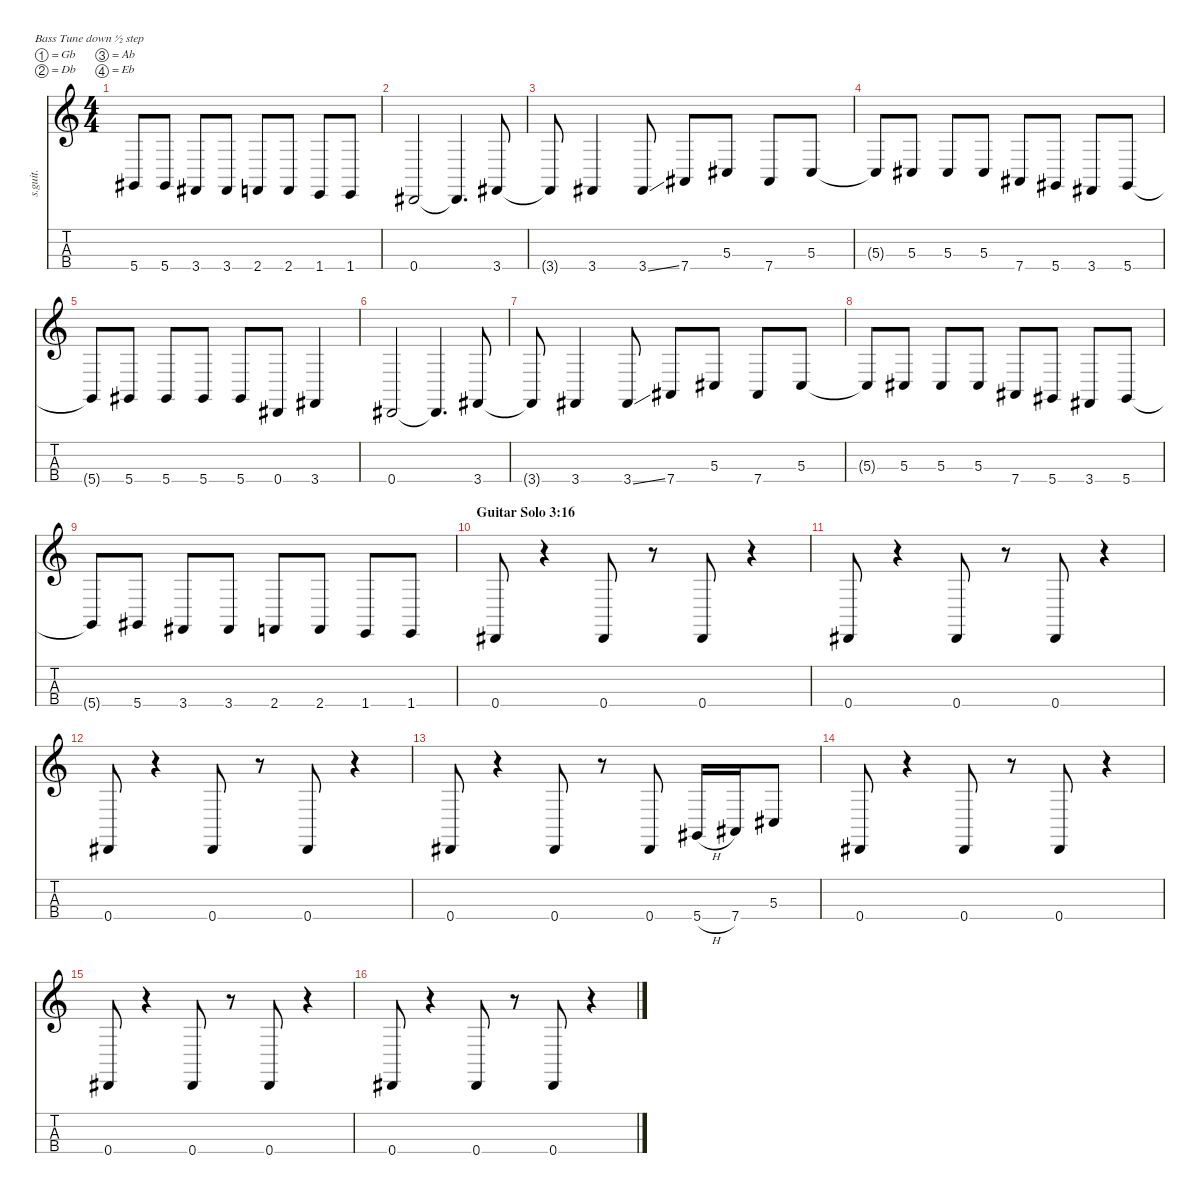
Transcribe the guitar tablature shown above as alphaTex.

\defaultSystemsLayout 4
\hideDynamics
\bracketExtendMode nobrackets
\track ("Mike Starr - Bass" "s.guit.") {instrument electricbassfinger}
\staff {score tabs}
\tuning (Gb2 Db2 Ab1 Eb1)
\ts (4 4)
\tempo (111 hide)
\clef g2
\ks c
5.4{t acc #}.8{dy ff} 5.4{acc #}.8 3.4{acc #}.8 3.4{acc #}.8 2.4.8 2.4.8 1.4.8 1.4.8 |
0.4{acc #}.2 0.4{t acc #}.4{d} 3.4{acc #}.8 |
3.4{t acc #}.8 3.4{acc #}.4 3.4{ss acc #}.8 7.4{acc #}.8 5.3{acc #}.8 7.4{acc #}.8 5.3{acc #}.8 |
5.3{t acc #}.8 5.3{acc #}.8 5.3{acc #}.8 5.3{acc #}.8 7.4{acc #}.8 5.4{acc #}.8 3.4{acc #}.8 5.4{acc #}.8 |
5.4{t acc #}.8 5.4{acc #}.8 5.4{acc #}.8 5.4{acc #}.8 5.4{acc #}.8 0.4{acc #}.8 3.4{acc #}.4 |
0.4{acc #}.2 0.4{t acc #}.4{d} 3.4{acc #}.8 |
3.4{t acc #}.8 3.4{acc #}.4 3.4{ss acc #}.8 7.4{acc #}.8 5.3{acc #}.8 7.4{acc #}.8 5.3{acc #}.8 |
5.3{t acc #}.8 5.3{acc #}.8 5.3{acc #}.8 5.3{acc #}.8 7.4{acc #}.8 5.4{acc #}.8 3.4{acc #}.8 5.4{acc #}.8 |
5.4{t acc #}.8 5.4{acc #}.8 3.4{acc #}.8 3.4{acc #}.8 2.4.8 2.4.8 1.4.8 1.4.8 |
\section ("" "Guitar Solo 3:16")
0.4{acc #}.8 r.4 0.4{acc #}.8 r.8 0.4{acc #}.8 r.4 |
0.4{acc #}.8 r.4 0.4{acc #}.8 r.8 0.4{acc #}.8 r.4 |
0.4{acc #}.8 r.4 0.4{acc #}.8 r.8 0.4{acc #}.8 r.4 |
0.4{acc #}.8 r.4 0.4{acc #}.8 r.8 0.4{acc #}.8 5.4{h acc #}.16 7.4{acc #}.16 5.3{acc #}.8 |
0.4{acc #}.8 r.4 0.4{acc #}.8 r.8 0.4{acc #}.8 r.4 |
0.4{acc #}.8 r.4 0.4{acc #}.8 r.8 0.4{acc #}.8 r.4 |
0.4{acc #}.8 r.4 0.4{acc #}.8 r.8 0.4{acc #}.8 r.4
